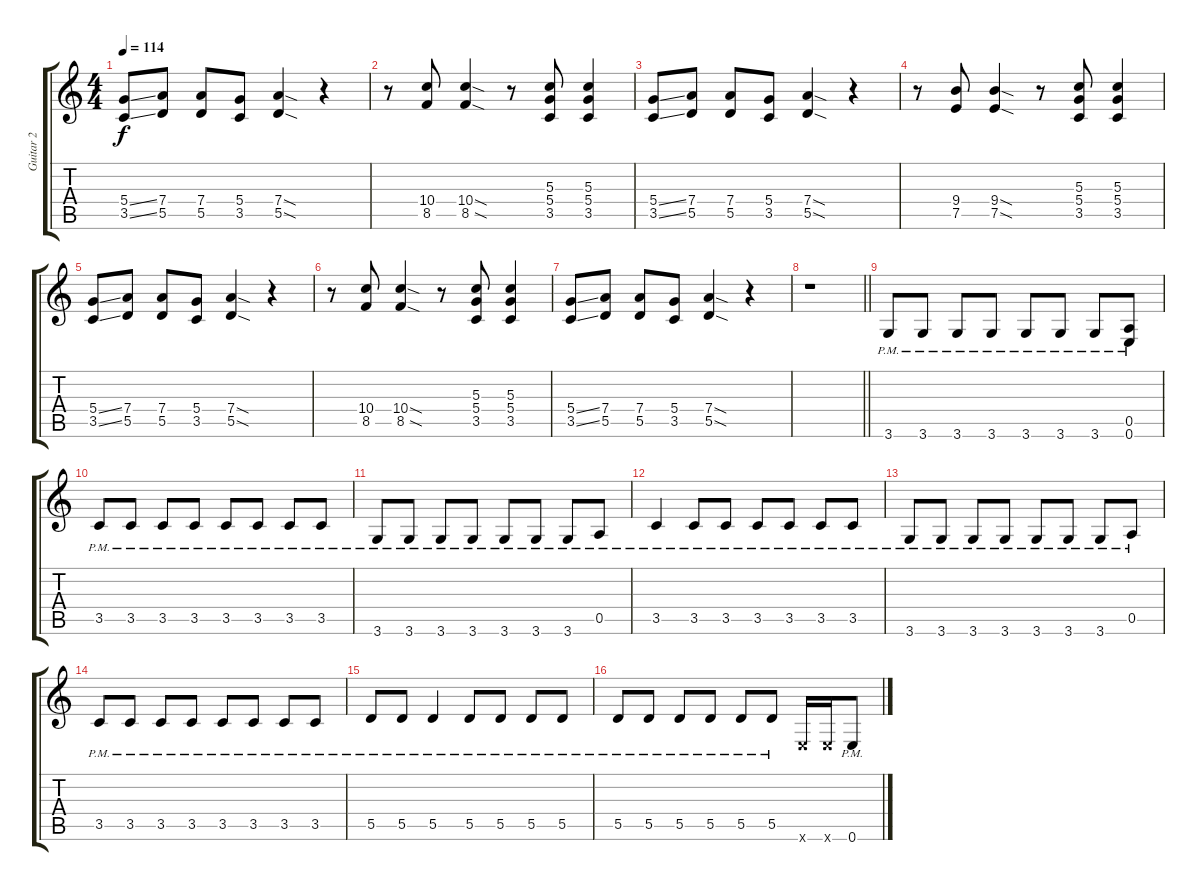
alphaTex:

\track ("Guitar 2" "Guitar 2") {instrument overdrivenguitar}
\staff {score tabs}
\tuning (E4 B3 G3 D3 A2 E2) {hide}
\ts (4 4)
\tempo 114
\clef g2
\ks c
(5.4{ss} 3.5{ss}).8{dy f} (7.4 5.5).8 (7.4 5.5).8 (5.4 3.5).8 (7.4{sod} 5.5{sod}).4 r.4 |
r.8 (10.4 8.5).8 (10.4{sod} 8.5{sod}).4 r.8 (5.3 5.4 3.5).8 (5.3 5.4 3.5).4 |
(5.4{ss} 3.5{ss}).8 (7.4 5.5).8 (7.4 5.5).8 (5.4 3.5).8 (7.4{sod} 5.5{sod}).4 r.4 |
r.8 (9.4 7.5).8 (9.4{sod} 7.5{sod}).4 r.8 (5.3 5.4 3.5).8 (5.3 5.4 3.5).4 |
(5.4{ss} 3.5{ss}).8 (7.4 5.5).8 (7.4 5.5).8 (5.4 3.5).8 (7.4{sod} 5.5{sod}).4 r.4 |
r.8 (10.4 8.5).8 (10.4{sod} 8.5{sod}).4 r.8 (5.3 5.4 3.5).8 (5.3 5.4 3.5).4 |
(5.4{ss} 3.5{ss}).8 (7.4 5.5).8 (7.4 5.5).8 (5.4 3.5).8 (7.4{sod} 5.5{sod}).4 r.4 |
\barLineRight lightlight
r.1 |
3.6{pm}.8 3.6{pm}.8 3.6{pm}.8 3.6{pm}.8 3.6{pm}.8 3.6{pm}.8 3.6{pm}.8 (0.5{pm} 0.6{pm}).8 |
3.5{pm}.8 3.5{pm}.8 3.5{pm}.8 3.5{pm}.8 3.5{pm}.8 3.5{pm}.8 3.5{pm}.8 3.5{pm}.8 |
3.6{pm}.8 3.6{pm}.8 3.6{pm}.8 3.6{pm}.8 3.6{pm}.8 3.6{pm}.8 3.6{pm}.8 0.5{pm}.8 |
3.5{pm}.4 3.5{pm}.8 3.5{pm}.8 3.5{pm}.8 3.5{pm}.8 3.5{pm}.8 3.5{pm}.8 |
3.6{pm}.8 3.6{pm}.8 3.6{pm}.8 3.6{pm}.8 3.6{pm}.8 3.6{pm}.8 3.6{pm}.8 0.5{pm}.8 |
3.5{pm}.8 3.5{pm}.8 3.5{pm}.8 3.5{pm}.8 3.5{pm}.8 3.5{pm}.8 3.5{pm}.8 3.5{pm}.8 |
5.5{pm}.8 5.5{pm}.8 5.5{pm}.4 5.5{pm}.8 5.5{pm}.8 5.5{pm}.8 5.5{pm}.8 |
5.5{pm}.8 5.5{pm}.8 5.5{pm}.8 5.5{pm}.8 5.5{pm}.8 5.5{pm}.8 0.6{x}.16 0.6{x}.16 0.6{pm}.8
